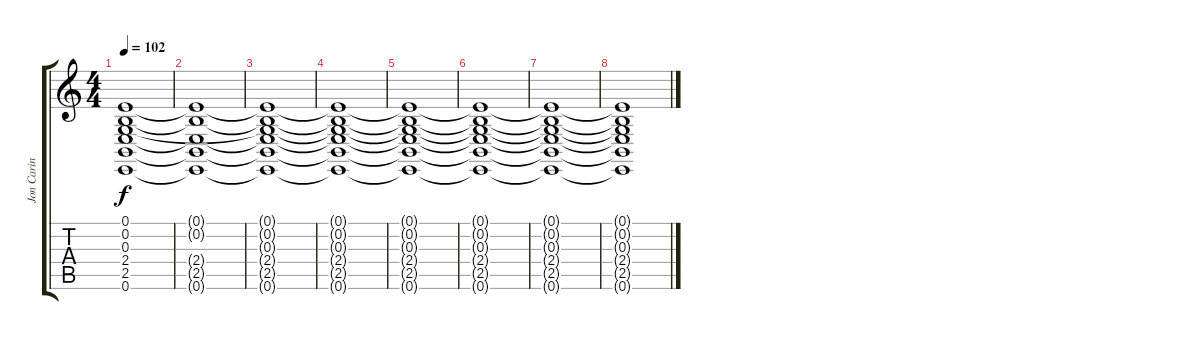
\track ("Jon Carin" "Jon Carin") {instrument pad3polysynth}
\staff {score tabs}
\tuning (E4 B3 G3 D3 A2 E2) {hide}
\ts (4 4)
\tempo 102
\clef g2
\ks c
(0.1{t} 0.2{t} 0.3{t} 2.4{t} 2.5{t} 0.6{t}).1{dy f} |
(0.1{t} 0.2{t} 2.4{t} 2.5{t} 0.6{t}).1 |
(0.1{t} 0.2{t} 0.3{t} 2.4{t} 2.5{t} 0.6{t}).1 |
(0.1{t} 0.2{t} 0.3{t} 2.4{t} 2.5{t} 0.6{t}).1 |
(0.1{t} 0.2{t} 0.3{t} 2.4{t} 2.5{t} 0.6{t}).1 |
(0.1{t} 0.2{t} 0.3{t} 2.4{t} 2.5{t} 0.6{t}).1 |
(0.1{t} 0.2{t} 0.3{t} 2.4{t} 2.5{t} 0.6{t}).1 |
(0.1{t} 0.2{t} 0.3{t} 2.4{t} 2.5{t} 0.6{t}).1
